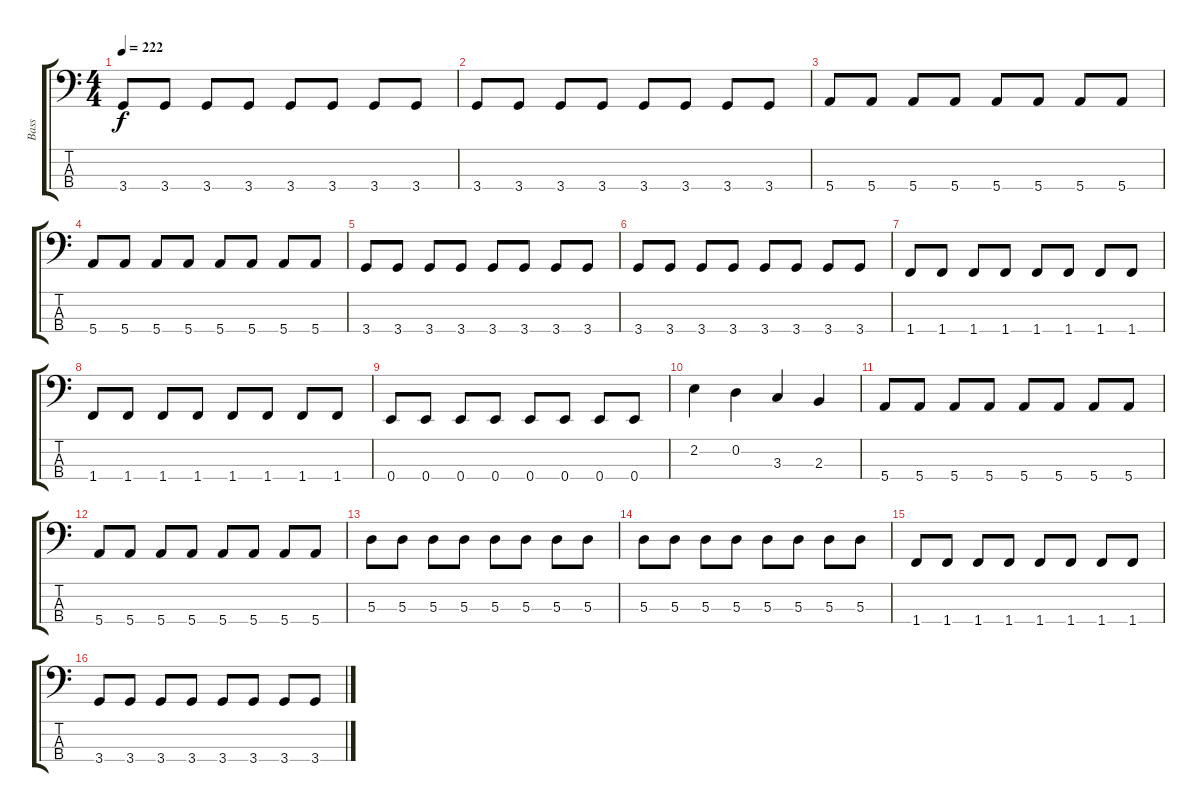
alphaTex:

\track ("Bass" "Bass") {instrument electricbassfinger}
\staff {score tabs}
\tuning (G2 D2 A1 E1) {hide}
\ts (4 4)
\tempo 222
\clef f4
\ks c
3.4.8{dy f} 3.4.8 3.4.8 3.4.8 3.4.8 3.4.8 3.4.8 3.4.8 |
3.4.8 3.4.8 3.4.8 3.4.8 3.4.8 3.4.8 3.4.8 3.4.8 |
5.4.8 5.4.8 5.4.8 5.4.8 5.4.8 5.4.8 5.4.8 5.4.8 |
5.4.8 5.4.8 5.4.8 5.4.8 5.4.8 5.4.8 5.4.8 5.4.8 |
3.4.8 3.4.8 3.4.8 3.4.8 3.4.8 3.4.8 3.4.8 3.4.8 |
3.4.8 3.4.8 3.4.8 3.4.8 3.4.8 3.4.8 3.4.8 3.4.8 |
1.4.8 1.4.8 1.4.8 1.4.8 1.4.8 1.4.8 1.4.8 1.4.8 |
1.4.8 1.4.8 1.4.8 1.4.8 1.4.8 1.4.8 1.4.8 1.4.8 |
0.4.8 0.4.8 0.4.8 0.4.8 0.4.8 0.4.8 0.4.8 0.4.8 |
2.2.4 0.2.4 3.3.4 2.3.4 |
5.4.8 5.4.8 5.4.8 5.4.8 5.4.8 5.4.8 5.4.8 5.4.8 |
5.4.8 5.4.8 5.4.8 5.4.8 5.4.8 5.4.8 5.4.8 5.4.8 |
5.3.8 5.3.8 5.3.8 5.3.8 5.3.8 5.3.8 5.3.8 5.3.8 |
5.3.8 5.3.8 5.3.8 5.3.8 5.3.8 5.3.8 5.3.8 5.3.8 |
1.4.8 1.4.8 1.4.8 1.4.8 1.4.8 1.4.8 1.4.8 1.4.8 |
3.4.8 3.4.8 3.4.8 3.4.8 3.4.8 3.4.8 3.4.8 3.4.8
